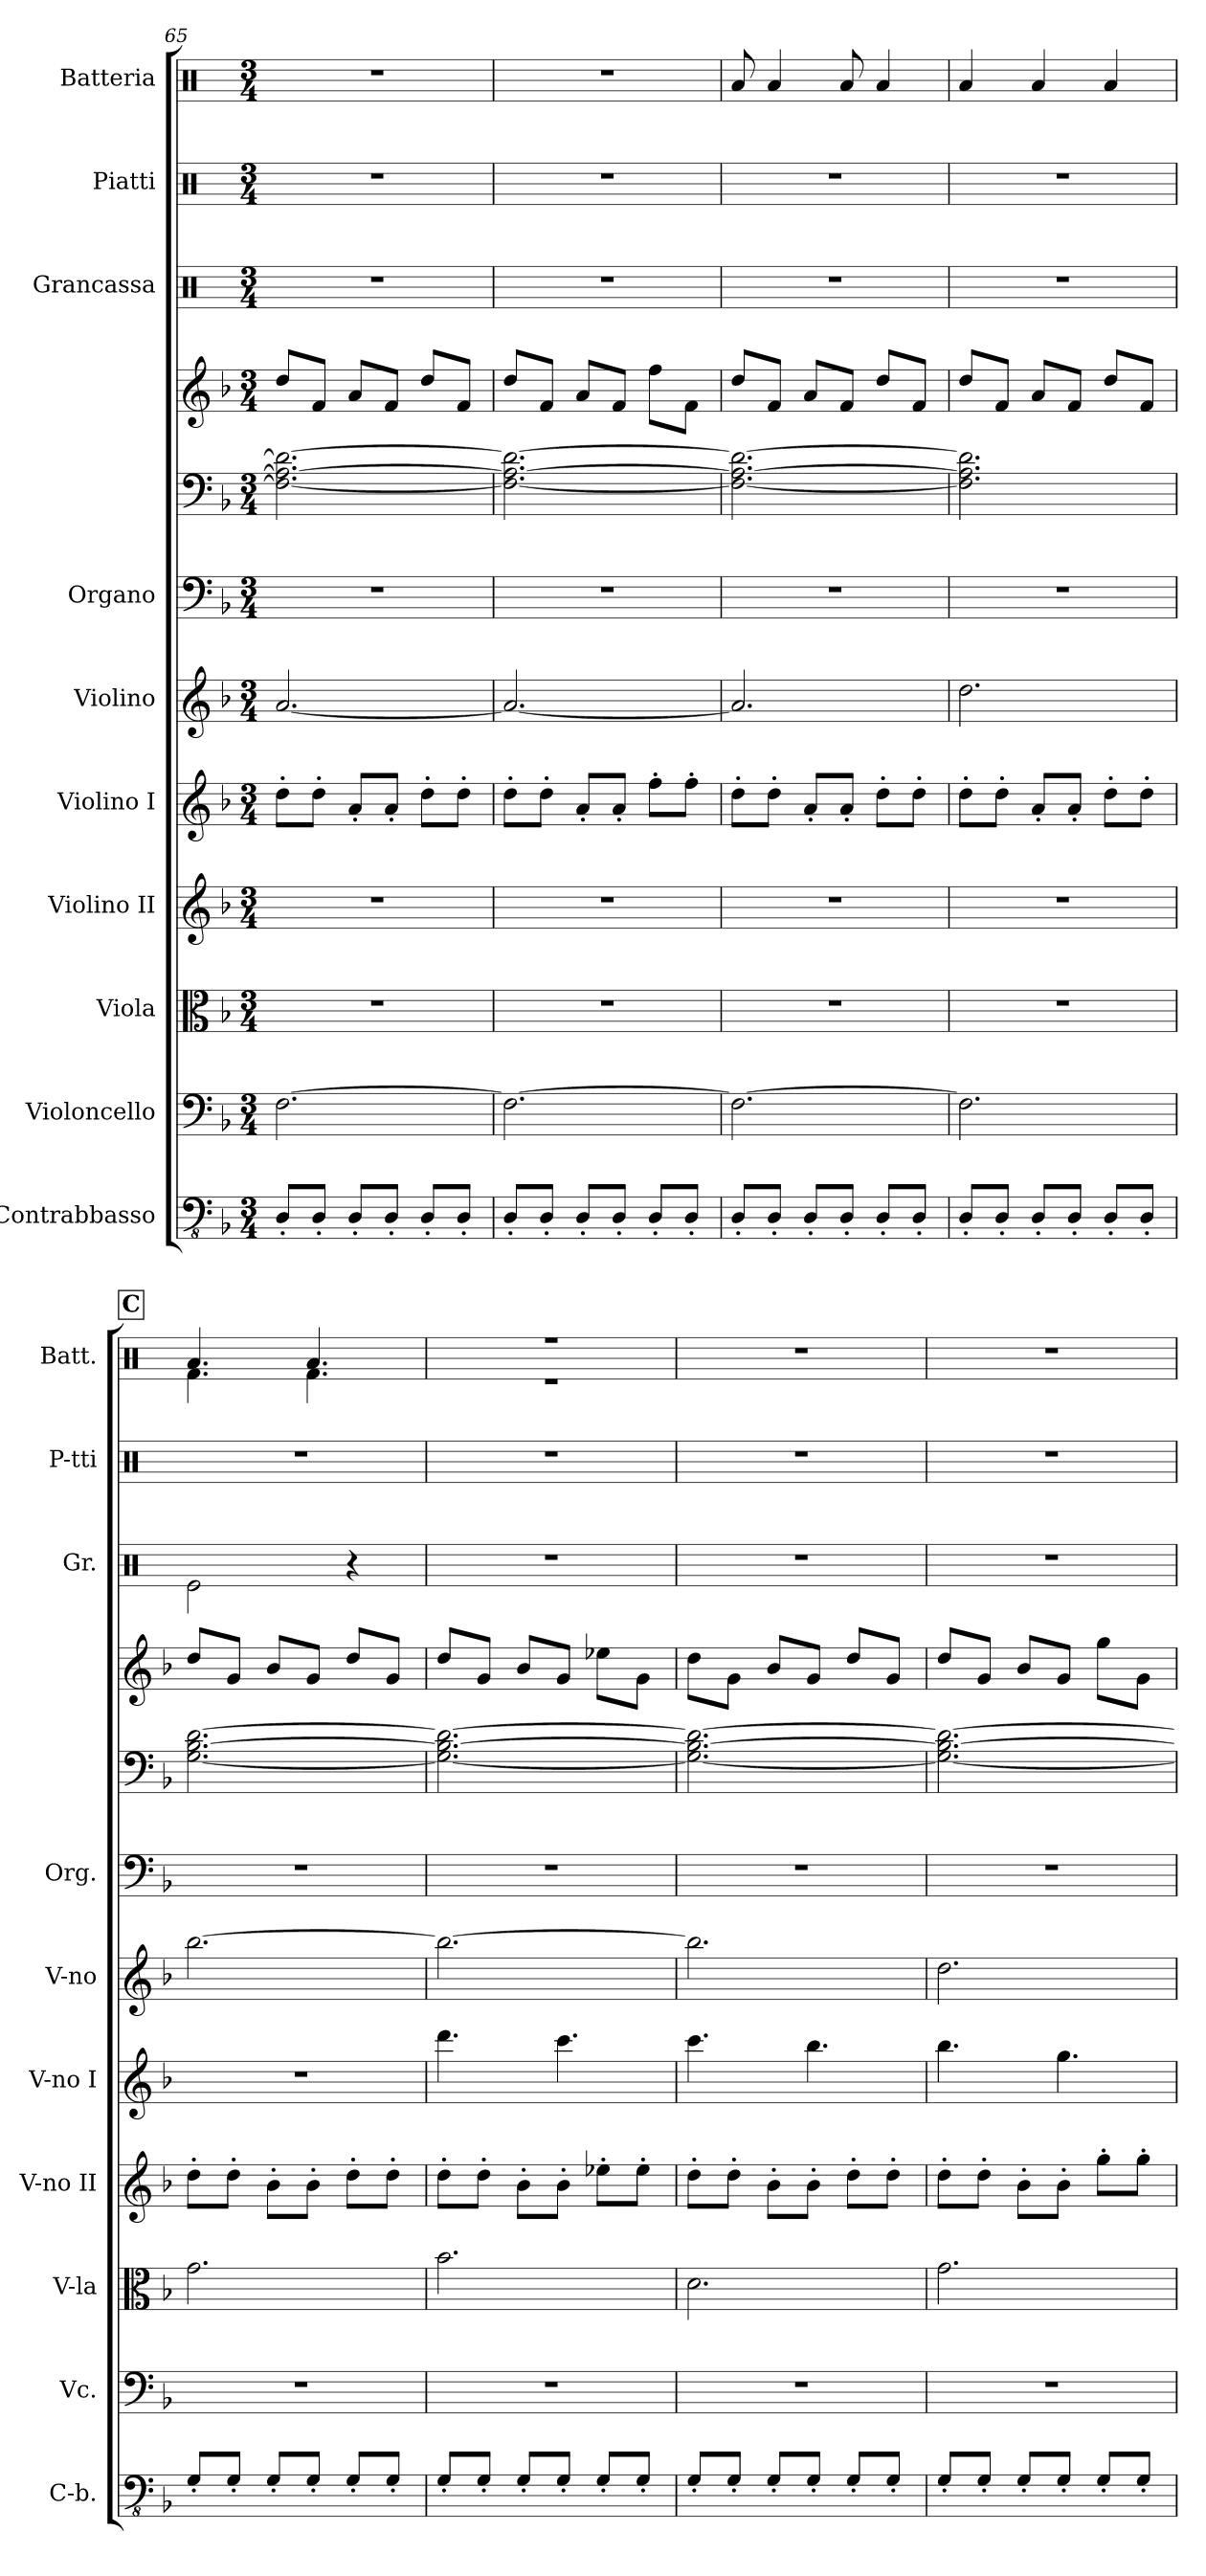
**kern	**kern	**kern	**kern	**kern	**kern	**kern	**kern	**kern	**kern	**kern	**kern
*part10	*part9	*part8	*part7	*part6	*part5	*part4	*part4	*part4	*part3	*part2	*part1
*staff12	*staff11	*staff10	*staff9	*staff8	*staff7	*staff6	*staff5	*staff4	*staff3	*staff2	*staff1
*I"Contrabbasso	*I"Violoncello	*I"Viola	*I"Violino II	*I"Violino I	*I"Violino	*I"Organo	*	*	*I"Grancassa	*I"Piatti	*I"Batteria
*I'C-b.	*I'Vc.	*I'V-la	*I'V-no II	*I'V-no I	*I'V-no	*I'Org.	*	*	*I'Gr.	*I'P-tti	*I'Batt.
*clefFv4	*clefF4	*clefC3	*clefG2	*clefG2	*clefG2	*clefF4	*clefF4	*clefG2	*clefX	*clefX	*clefX
*ITrd7c12	*	*	*	*	*	*	*	*	*	*	*
*k[b-]	*k[b-]	*k[b-]	*k[b-]	*k[b-]	*k[b-]	*k[b-]	*k[b-]	*k[b-]	*k[]	*k[]	*k[]
*M3/4	*M3/4	*M3/4	*M3/4	*M3/4	*M3/4	*M3/4	*M3/4	*M3/4	*M3/4	*M3/4	*M3/4
=65	=65	=65	=65	=65	=65	=65	=65	=65	=65	=65	=65
8DDD'/L	[2.F\	2.r	2.r	8dd'\L	[2.a/	2.r	2.F\_ 2.A\_ 2.d\_	8dd/L	2.r	2.r	2.r
8DDD'/J	.	.	.	8dd'\J	.	.	.	8f/J	.	.	.
8DDD'/L	.	.	.	8a'/L	.	.	.	8a/L	.	.	.
8DDD'/J	.	.	.	8a'/J	.	.	.	8f/J	.	.	.
8DDD'/L	.	.	.	8dd'\L	.	.	.	8dd/L	.	.	.
8DDD'/J	.	.	.	8dd'\J	.	.	.	8f/J	.	.	.
=66	=66	=66	=66	=66	=66	=66	=66	=66	=66	=66	=66
8DDD'/L	2.F\_	2.r	2.r	8dd'\L	2.a/_	2.r	2.F\_ 2.A\_ 2.d\_	8dd/L	2.r	2.r	2.r
8DDD'/J	.	.	.	8dd'\J	.	.	.	8f/J	.	.	.
8DDD'/L	.	.	.	8a'/L	.	.	.	8a/L	.	.	.
8DDD'/J	.	.	.	8a'/J	.	.	.	8f/J	.	.	.
8DDD'/L	.	.	.	8ff'\L	.	.	.	8ff\L	.	.	.
8DDD'/J	.	.	.	8ff'\J	.	.	.	8f\J	.	.	.
=67	=67	=67	=67	=67	=67	=67	=67	=67	=67	=67	=67
8DDD'/L	2.F\_	2.r	2.r	8dd'\L	2.a/]	2.r	2.F\_ 2.A\_ 2.d\_	8dd/L	2.r	2.r	8Ra/
8DDD'/J	.	.	.	8dd'\J	.	.	.	8f/J	.	.	4Ra/
8DDD'/L	.	.	.	8a'/L	.	.	.	8a/L	.	.	.
8DDD'/J	.	.	.	8a'/J	.	.	.	8f/J	.	.	8Ra/
8DDD'/L	.	.	.	8dd'\L	.	.	.	8dd/L	.	.	4Ra/
8DDD'/J	.	.	.	8dd'\J	.	.	.	8f/J	.	.	.
!!LO:PB:g=z
=68	=68	=68	=68	=68	=68	=68	=68	=68	=68	=68	=68
8DDD'/L	2.F\]	2.r	2.r	8dd'\L	2.dd\	2.r	2.F\] 2.A\] 2.d\]	8dd/L	2.r	2.r	4Ra/
8DDD'/J	.	.	.	8dd'\J	.	.	.	8f/J	.	.	.
8DDD'/L	.	.	.	8a'/L	.	.	.	8a/L	.	.	4Ra/
8DDD'/J	.	.	.	8a'/J	.	.	.	8f/J	.	.	.
8DDD'/L	.	.	.	8dd'\L	.	.	.	8dd/L	.	.	4Ra/
8DDD'/J	.	.	.	8dd'\J	.	.	.	8f/J	.	.	.
!!LO:REH:place=s1:a:B:fs=14:t=C
=69	=69	=69	=69	=69	=69	=69	=69	=69	=69	=69	=69
*	*	*	*	*	*	*	*	*	*	*	*^
8GGG'/L	2.r	2.g\	8dd'\L	2.r	[2.bb-\	2.r	[2.G\ [2.B-\ [2.d\	8dd/L	2Re\	2.r	4.Ra/	4.Rf\
8GGG'/J	.	.	8dd'\J	.	.	.	.	8g/J	.	.	.	.
8GGG'/L	.	.	8b-'\L	.	.	.	.	8b-/L	.	.	.	.
8GGG'/J	.	.	8b-'\J	.	.	.	.	8g/J	.	.	4.Ra/	4.Rf\
8GGG'/L	.	.	8dd'\L	.	.	.	.	8dd/L	4r	.	.	.
8GGG'/J	.	.	8dd'\J	.	.	.	.	8g/J	.	.	.	.
=70	=70	=70	=70	=70	=70	=70	=70	=70	=70	=70	=70	=70
8GGG'/L	2.r	2.b-\	8dd'\L	4.ddd\	2.bb-\_	2.r	2.G\_ 2.B-\_ 2.d\_	8dd/L	2.r	2.r	2.r	2.r
8GGG'/J	.	.	8dd'\J	.	.	.	.	8g/J	.	.	.	.
8GGG'/L	.	.	8b-'\L	.	.	.	.	8b-/L	.	.	.	.
8GGG'/J	.	.	8b-'\J	4.ccc\	.	.	.	8g/J	.	.	.	.
8GGG'/L	.	.	8ee-X'\L	.	.	.	.	8ee-X\L	.	.	.	.
8GGG'/J	.	.	8ee-'\J	.	.	.	.	8g\J	.	.	.	.
*	*	*	*	*	*	*	*	*	*	*	*v	*v
=71	=71	=71	=71	=71	=71	=71	=71	=71	=71	=71	=71
8GGG'/L	2.r	2.d\	8dd'\L	4.ccc\	2.bb-\]	2.r	2.G\_ 2.B-\_ 2.d\_	8dd\L	2.r	2.r	2.r
8GGG'/J	.	.	8dd'\J	.	.	.	.	8g\J	.	.	.
8GGG'/L	.	.	8b-'\L	.	.	.	.	8b-/L	.	.	.
8GGG'/J	.	.	8b-'\J	4.bb-\	.	.	.	8g/J	.	.	.
8GGG'/L	.	.	8dd'\L	.	.	.	.	8dd/L	.	.	.
8GGG'/J	.	.	8dd'\J	.	.	.	.	8g/J	.	.	.
=72	=72	=72	=72	=72	=72	=72	=72	=72	=72	=72	=72
8GGG'/L	2.r	2.g\	8dd'\L	4.bb-\	2.dd\	2.r	2.G\_ 2.B-\_ 2.d\_	8dd/L	2.r	2.r	2.r
8GGG'/J	.	.	8dd'\J	.	.	.	.	8g/J	.	.	.
8GGG'/L	.	.	8b-'\L	.	.	.	.	8b-/L	.	.	.
8GGG'/J	.	.	8b-'\J	4.gg\	.	.	.	8g/J	.	.	.
8GGG'/L	.	.	8gg'\L	.	.	.	.	8gg\L	.	.	.
8GGG'/J	.	.	8gg'\J	.	.	.	.	8g\J	.	.	.
=	=	=	=	=	=	=	=	=	=	=	=
*-	*-	*-	*-	*-	*-	*-	*-	*-	*-	*-	*-
